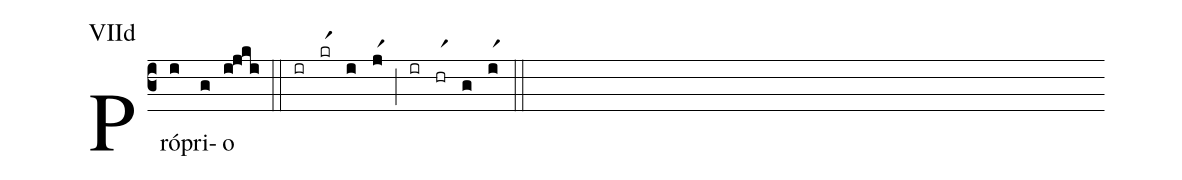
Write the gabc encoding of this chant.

annotation: VIId;
%%
(c3) Pró(i)pri(g)o(i!jki) (::) (ir)(krr1)(i)(jr1)(;)(ir)(hrr1)(g)(ir1)(::)
